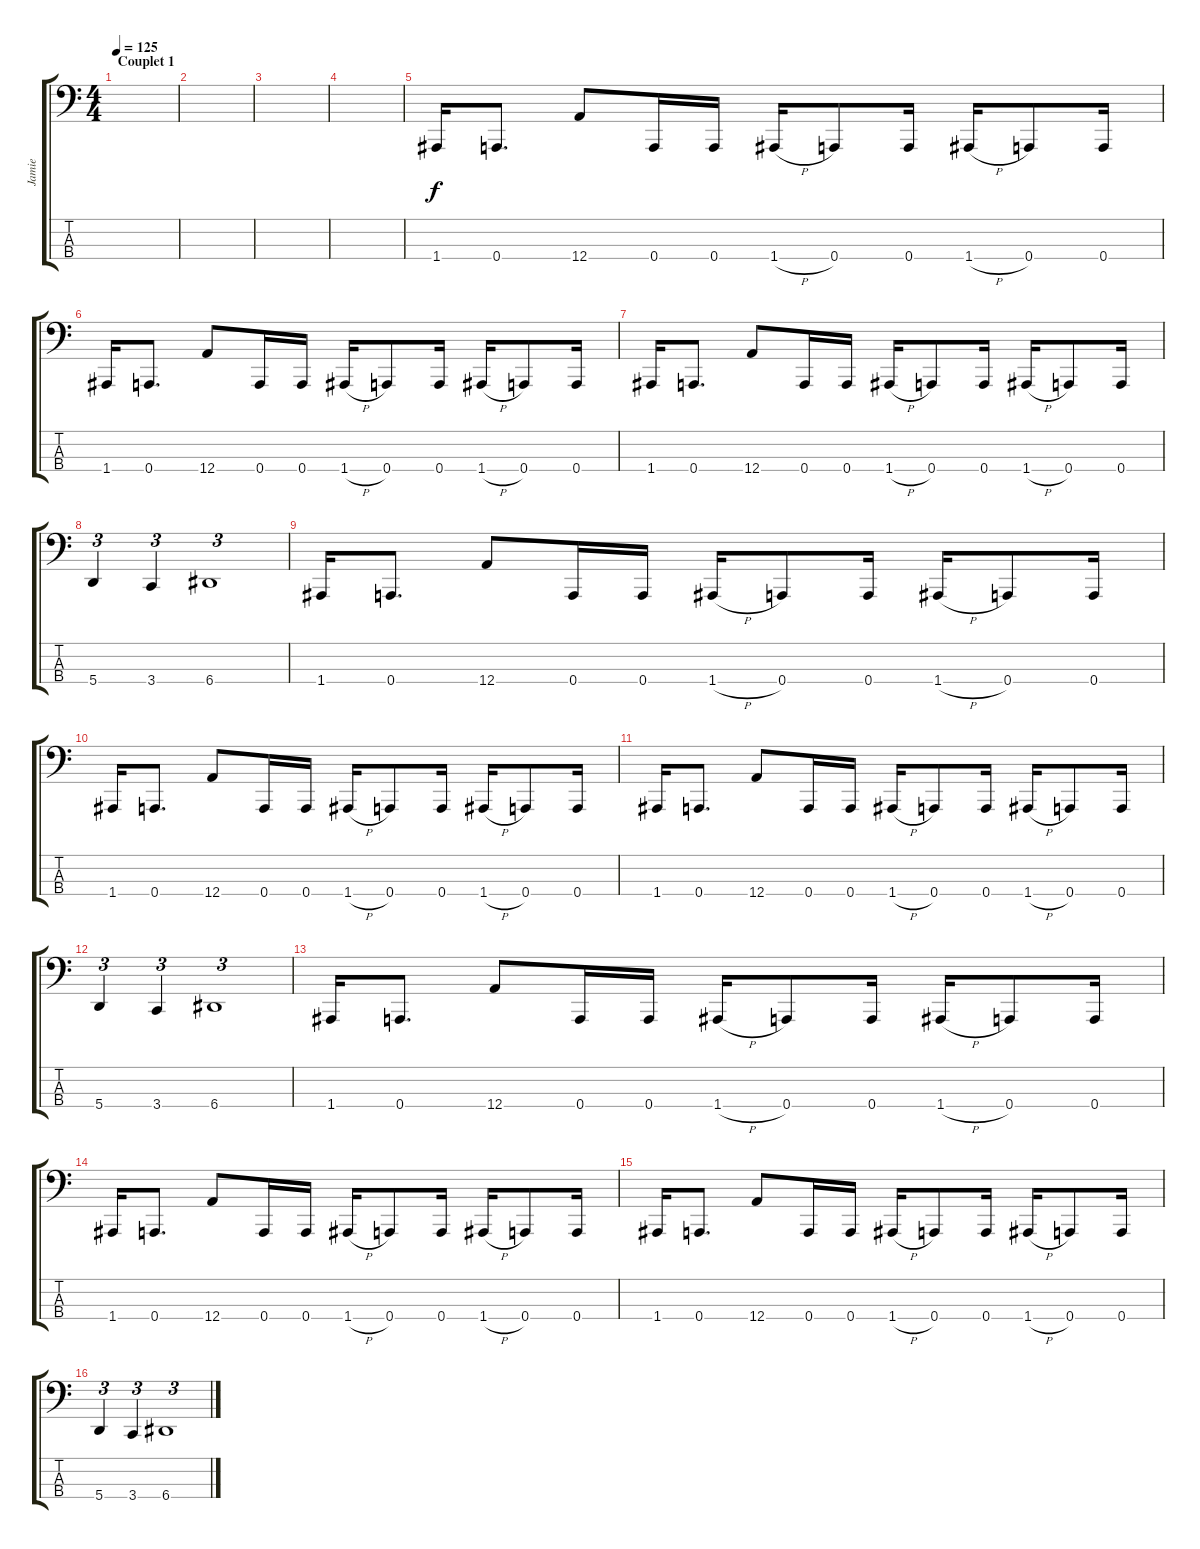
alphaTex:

\track ("Jamie" "Jamie") {instrument electricbasspick}
\staff {score tabs}
\tuning (D2 A1 E1 A0) {hide}
\ts (4 4)
\section ("" "Couplet 1")
\tempo 125
\clef f4
\ks c
|
|
|
|
1.4.16 0.4.8{d} 12.4.8 0.4.16 0.4.16 1.4{h}.16 0.4.8 0.4.16 1.4{h}.16 0.4.8 0.4.16 |
1.4.16 0.4.8{d} 12.4.8 0.4.16 0.4.16 1.4{h}.16 0.4.8 0.4.16 1.4{h}.16 0.4.8 0.4.16 |
1.4.16 0.4.8{d} 12.4.8 0.4.16 0.4.16 1.4{h}.16 0.4.8 0.4.16 1.4{h}.16 0.4.8 0.4.16 |
5.4.4{tu (3 2)} 3.4.4{tu (3 2)} 6.4.1{tu (3 2)} |
1.4.16 0.4.8{d} 12.4.8 0.4.16 0.4.16 1.4{h}.16 0.4.8 0.4.16 1.4{h}.16 0.4.8 0.4.16 |
1.4.16 0.4.8{d} 12.4.8 0.4.16 0.4.16 1.4{h}.16 0.4.8 0.4.16 1.4{h}.16 0.4.8 0.4.16 |
1.4.16 0.4.8{d} 12.4.8 0.4.16 0.4.16 1.4{h}.16 0.4.8 0.4.16 1.4{h}.16 0.4.8 0.4.16 |
5.4.4{tu (3 2)} 3.4.4{tu (3 2)} 6.4.1{tu (3 2)} |
1.4.16 0.4.8{d} 12.4.8 0.4.16 0.4.16 1.4{h}.16 0.4.8 0.4.16 1.4{h}.16 0.4.8 0.4.16 |
1.4.16 0.4.8{d} 12.4.8 0.4.16 0.4.16 1.4{h}.16 0.4.8 0.4.16 1.4{h}.16 0.4.8 0.4.16 |
1.4.16 0.4.8{d} 12.4.8 0.4.16 0.4.16 1.4{h}.16 0.4.8 0.4.16 1.4{h}.16 0.4.8 0.4.16 |
5.4.4{tu (3 2)} 3.4.4{tu (3 2)} 6.4.1{tu (3 2)}
